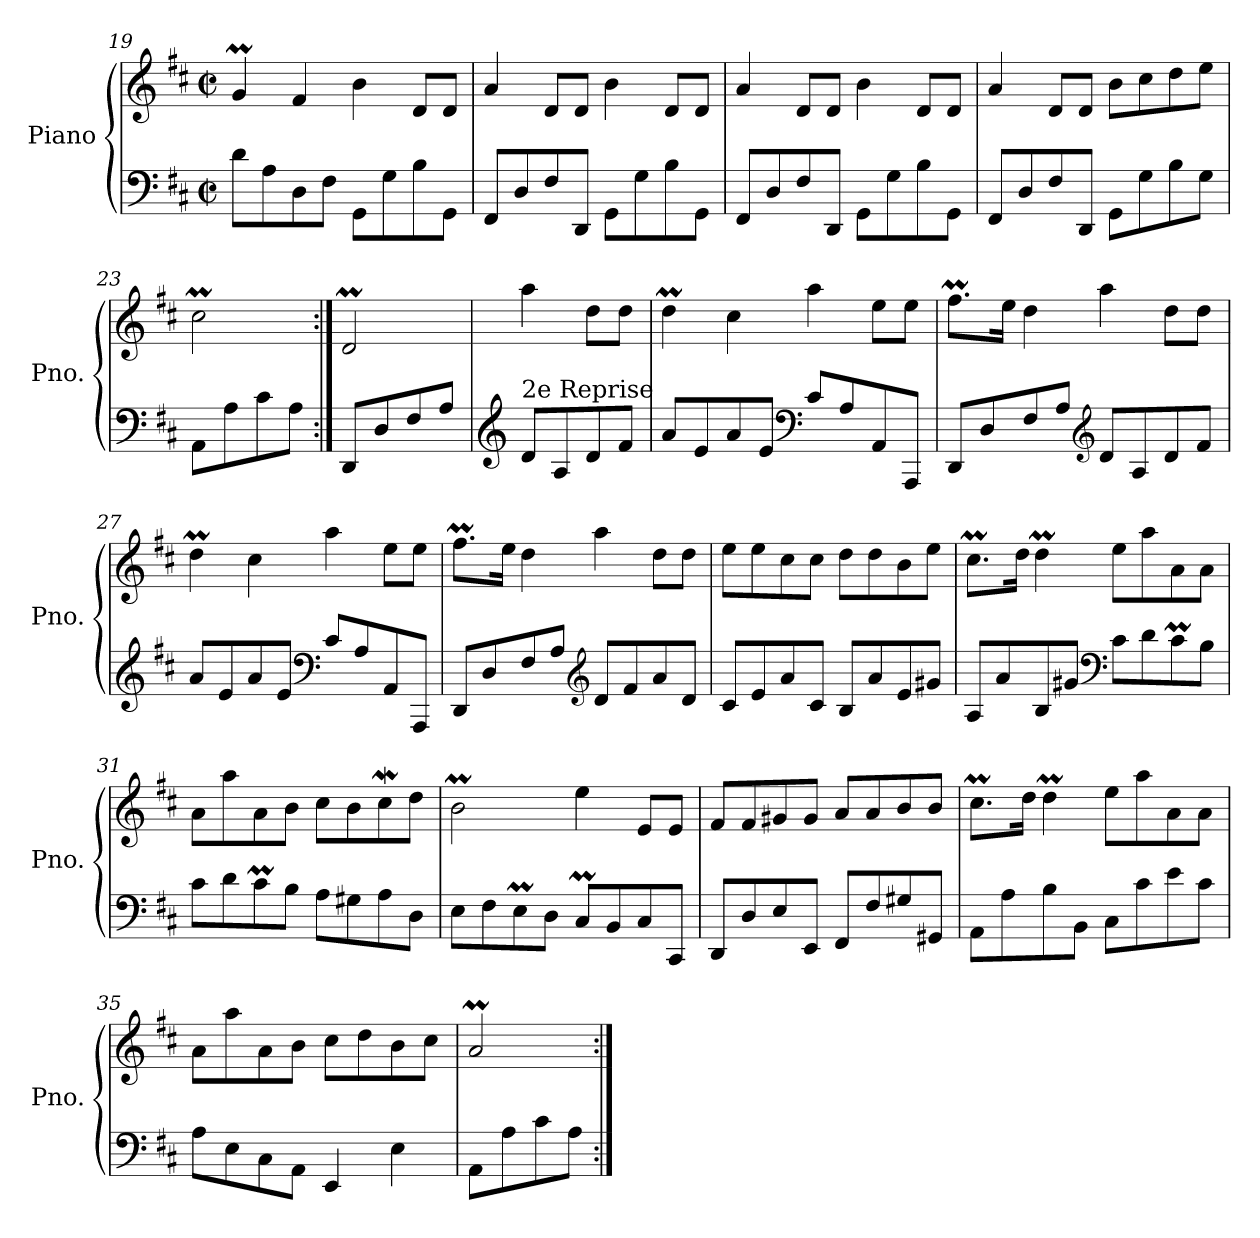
**kern	**kern
*part1	*part1
*staff2	*staff1
*I"Piano	*
*I'Pno.	*
*clefF4	*clefG2
*k[f#c#]	*k[f#c#]
*M2/2	*M2/2
*met(c|)	*met(c|)
=19	=19
8d\L	4gM/
8A\	.
8D\	4f#/
8F#\J	.
8GG\L	4b\
8G\	.
8B\	8d/L
8GG\J	8d/J
!!LO:LB:g=z
=20	=20
8FF#/L	4a/
8D/	.
8F#/	8d/L
8DD/J	8d/J
8GG\L	4b\
8G\	.
8B\	8d/L
8GG\J	8d/J
=21	=21
8FF#/L	4a/
8D/	.
8F#/	8d/L
8DD/J	8d/J
8GG\L	4b\
8G\	.
8B\	8d/L
8GG\J	8d/J
=22	=22
8FF#/L	4a/
8D/	.
8F#/	8d/L
8DD/J	8d/J
8GG\L	8b\L
8G\	8cc#\
8B\	8dd\
8G\J	8ee\J
=23	=23
8AA\L	2cc#m\
8A\	.
8c#\	.
8A\J	.
!!LO:LB:g=z
=24:|!	=24:|!
8DD/L	2dM/
8D/	.
8F#/	.
8A/J	.
=24X1	=24X1
*clefG2	*
!LO:TX:a:t=2e Reprise	!
8d/L	4aa\
8A/	.
8d/	8dd\L
8f#/J	8dd\J
=25	=25
8a/L	4ddM\
8e/	.
8a/	4cc#\
8e/J	.
*clefF4	*
8c#/L	4aa\
8A/	.
8AA/	8ee\L
8AAA/J	8ee\J
=26	=26
8DD/L	8.ff#m\L
8D/	.
.	16ee\Jk
8F#/	4dd\
8A/J	.
*clefG2	*
8d/L	4aa\
8A/	.
8d/	8dd\L
8f#/J	8dd\J
=27	=27
8a/L	4ddM\
8e/	.
8a/	4cc#\
8e/J	.
*clefF4	*
8c#/L	4aa\
8A/	.
8AA/	8ee\L
8AAA/J	8ee\J
!!LO:LB:g=z
=28	=28
8DD/L	8.ff#m\L
8D/	.
.	16ee\Jk
8F#/	4dd\
8A/J	.
*clefG2	*
8d/L	4aa\
8f#/	.
8a/	8dd\L
8d/J	8dd\J
=29	=29
8c#/L	8ee\L
8e/	8ee\
8a/	8cc#\
8c#/J	8cc#\J
8B/L	8dd\L
8a/	8dd\
8e/	8b\
8g#X/J	8ee\J
=30	=30
8A/L	8.cc#m\L
8a/	.
.	16dd\Jk
8B/	4ddM\
8g#X/J	.
*clefF4	*
8c#\L	8ee\L
8d\	8aa\
8c#m\	8a\
8B\J	8a\J
=31	=31
8c#\L	8a\L
8d\	8aa\
8c#m\	8a\
8B\J	8b\J
8A\L	8cc#\L
8G#X\	8b\
8A\	8cc#W\
8D\J	8dd\J
!!LO:LB:g=z
=32	=32
8E\L	2bM\
8F#\	.
8EM\	.
8D\J	.
8C#m/L	4ee\
8BB/	.
8C#/	8e/L
8CC#/J	8e/J
=33	=33
8DD/L	8f#/L
8D/	8f#/
8E/	8g#X/
8EE/J	8g#/J
8FF#/L	8a/L
8F#/	8a/
8G#X/	8b/
8GG#X/J	8b/J
=34	=34
8AA\L	8.cc#m\L
8A\	.
.	16dd\Jk
8B\	4ddM\
8BB\J	.
8C#\L	8ee\L
8c#\	8aa\
8e\	8a\
8c#\J	8a\J
=35	=35
8A\L	8a\L
8E\	8aa\
8C#\	8a\
8AA\J	8b\J
4EE/	8cc#\L
.	8dd\
4E\	8b\
.	8cc#\J
=36	=36
8AA\L	2aM/
8A\	.
8c#\	.
8A\J	.
=:|!	=:|!
*-	*-
